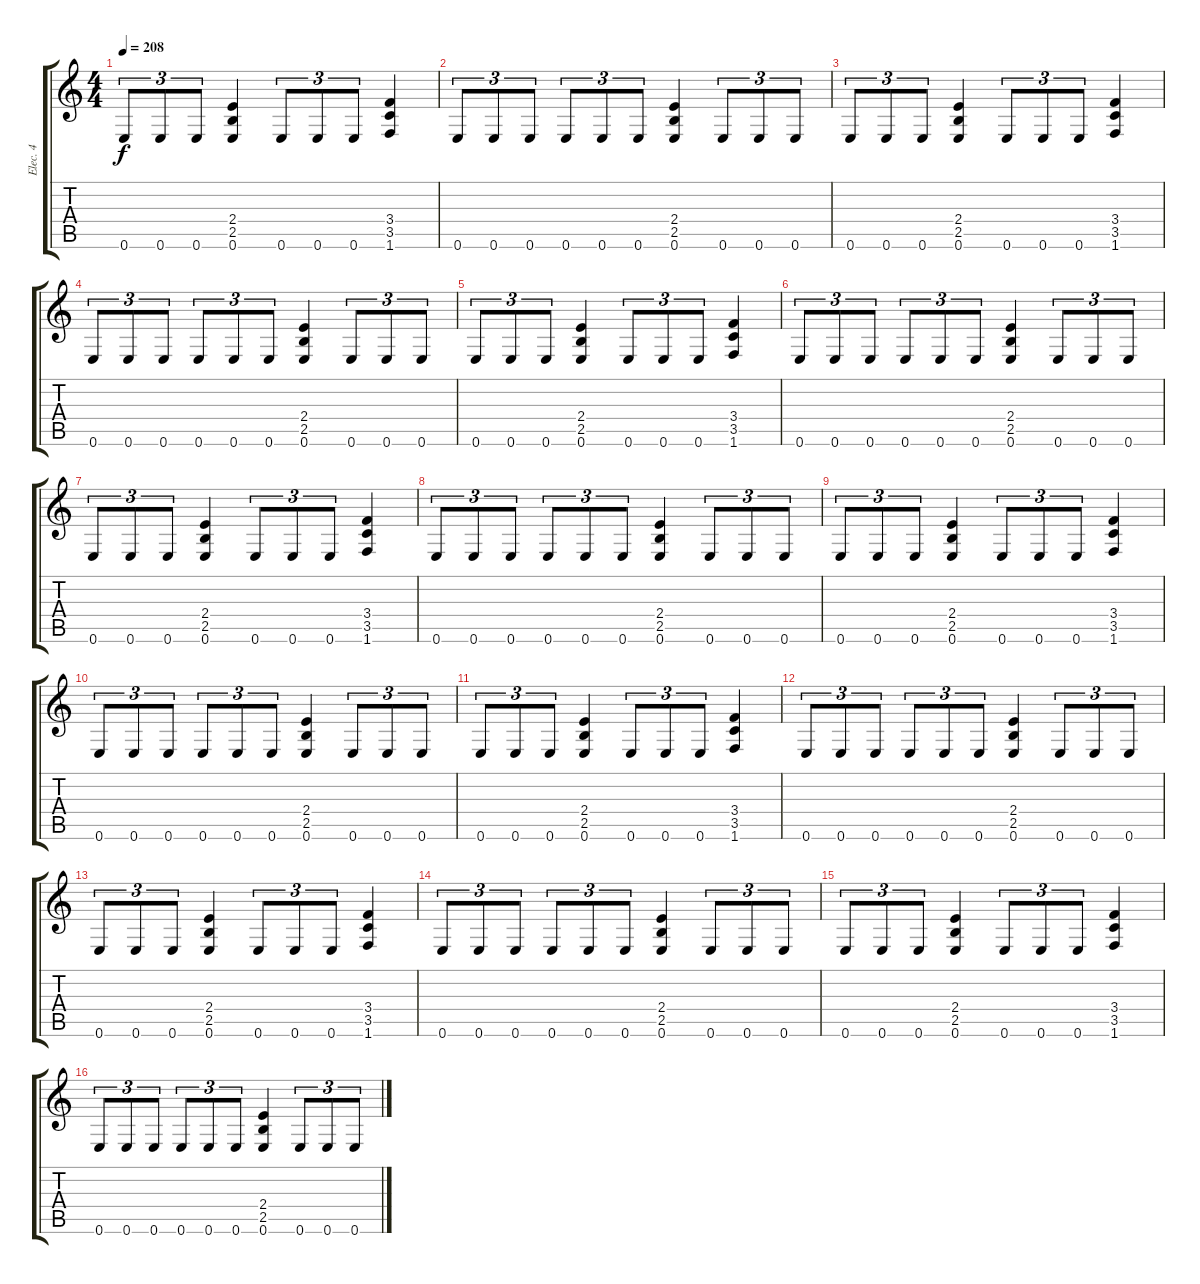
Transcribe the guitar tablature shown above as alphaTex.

\track ("Elec. 4" "Elec. 4") {instrument electricguitarclean}
\staff {score tabs}
\tuning (E4 B3 G3 D3 A2 E2) {hide}
\ts (4 4)
\tempo 208
\clef g2
\ks c
0.6.8{tu (3 2) dy f} 0.6.8{tu (3 2)} 0.6.8{tu (3 2)} (2.4 2.5 0.6).4 0.6.8{tu (3 2)} 0.6.8{tu (3 2)} 0.6.8{tu (3 2)} (3.4 3.5 1.6).4 |
0.6.8{tu (3 2)} 0.6.8{tu (3 2)} 0.6.8{tu (3 2)} 0.6.8{tu (3 2)} 0.6.8{tu (3 2)} 0.6.8{tu (3 2)} (2.4 2.5 0.6).4 0.6.8{tu (3 2)} 0.6.8{tu (3 2)} 0.6.8{tu (3 2)} |
0.6.8{tu (3 2)} 0.6.8{tu (3 2)} 0.6.8{tu (3 2)} (2.4 2.5 0.6).4 0.6.8{tu (3 2)} 0.6.8{tu (3 2)} 0.6.8{tu (3 2)} (3.4 3.5 1.6).4 |
0.6.8{tu (3 2)} 0.6.8{tu (3 2)} 0.6.8{tu (3 2)} 0.6.8{tu (3 2)} 0.6.8{tu (3 2)} 0.6.8{tu (3 2)} (2.4 2.5 0.6).4 0.6.8{tu (3 2)} 0.6.8{tu (3 2)} 0.6.8{tu (3 2)} |
0.6.8{tu (3 2)} 0.6.8{tu (3 2)} 0.6.8{tu (3 2)} (2.4 2.5 0.6).4 0.6.8{tu (3 2)} 0.6.8{tu (3 2)} 0.6.8{tu (3 2)} (3.4 3.5 1.6).4 |
0.6.8{tu (3 2)} 0.6.8{tu (3 2)} 0.6.8{tu (3 2)} 0.6.8{tu (3 2)} 0.6.8{tu (3 2)} 0.6.8{tu (3 2)} (2.4 2.5 0.6).4 0.6.8{tu (3 2)} 0.6.8{tu (3 2)} 0.6.8{tu (3 2)} |
0.6.8{tu (3 2)} 0.6.8{tu (3 2)} 0.6.8{tu (3 2)} (2.4 2.5 0.6).4 0.6.8{tu (3 2)} 0.6.8{tu (3 2)} 0.6.8{tu (3 2)} (3.4 3.5 1.6).4 |
0.6.8{tu (3 2)} 0.6.8{tu (3 2)} 0.6.8{tu (3 2)} 0.6.8{tu (3 2)} 0.6.8{tu (3 2)} 0.6.8{tu (3 2)} (2.4 2.5 0.6).4 0.6.8{tu (3 2)} 0.6.8{tu (3 2)} 0.6.8{tu (3 2)} |
0.6.8{tu (3 2)} 0.6.8{tu (3 2)} 0.6.8{tu (3 2)} (2.4 2.5 0.6).4 0.6.8{tu (3 2)} 0.6.8{tu (3 2)} 0.6.8{tu (3 2)} (3.4 3.5 1.6).4 |
0.6.8{tu (3 2)} 0.6.8{tu (3 2)} 0.6.8{tu (3 2)} 0.6.8{tu (3 2)} 0.6.8{tu (3 2)} 0.6.8{tu (3 2)} (2.4 2.5 0.6).4 0.6.8{tu (3 2)} 0.6.8{tu (3 2)} 0.6.8{tu (3 2)} |
0.6.8{tu (3 2)} 0.6.8{tu (3 2)} 0.6.8{tu (3 2)} (2.4 2.5 0.6).4 0.6.8{tu (3 2)} 0.6.8{tu (3 2)} 0.6.8{tu (3 2)} (3.4 3.5 1.6).4 |
0.6.8{tu (3 2)} 0.6.8{tu (3 2)} 0.6.8{tu (3 2)} 0.6.8{tu (3 2)} 0.6.8{tu (3 2)} 0.6.8{tu (3 2)} (2.4 2.5 0.6).4 0.6.8{tu (3 2)} 0.6.8{tu (3 2)} 0.6.8{tu (3 2)} |
0.6.8{tu (3 2)} 0.6.8{tu (3 2)} 0.6.8{tu (3 2)} (2.4 2.5 0.6).4 0.6.8{tu (3 2)} 0.6.8{tu (3 2)} 0.6.8{tu (3 2)} (3.4 3.5 1.6).4 |
0.6.8{tu (3 2)} 0.6.8{tu (3 2)} 0.6.8{tu (3 2)} 0.6.8{tu (3 2)} 0.6.8{tu (3 2)} 0.6.8{tu (3 2)} (2.4 2.5 0.6).4 0.6.8{tu (3 2)} 0.6.8{tu (3 2)} 0.6.8{tu (3 2)} |
0.6.8{tu (3 2)} 0.6.8{tu (3 2)} 0.6.8{tu (3 2)} (2.4 2.5 0.6).4 0.6.8{tu (3 2)} 0.6.8{tu (3 2)} 0.6.8{tu (3 2)} (3.4 3.5 1.6).4 |
0.6.8{tu (3 2)} 0.6.8{tu (3 2)} 0.6.8{tu (3 2)} 0.6.8{tu (3 2)} 0.6.8{tu (3 2)} 0.6.8{tu (3 2)} (2.4 2.5 0.6).4 0.6.8{tu (3 2)} 0.6.8{tu (3 2)} 0.6.8{tu (3 2)}
